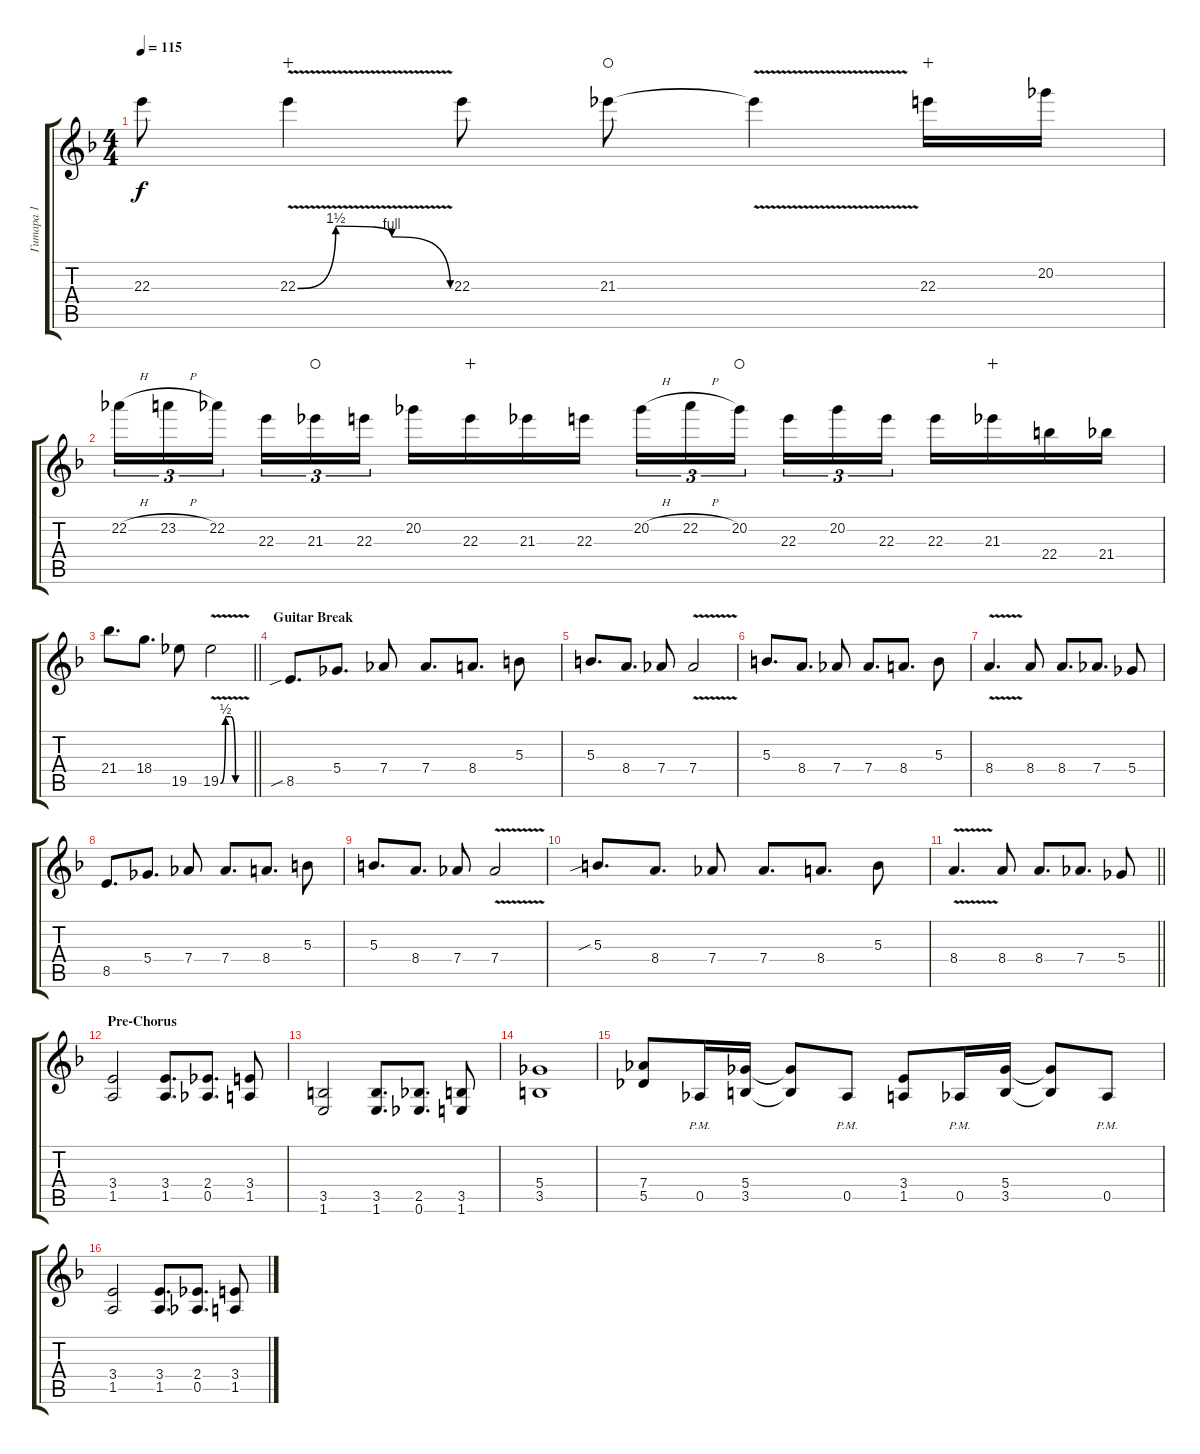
\track ("Гитара 1" "Гитара 1") {instrument distortionguitar}
\staff {score tabs}
\tuning (Eb4 Bb3 Gb3 Db3 Ab2 Eb2) {hide}
\ts (4 4)
\tempo 115
\clef g2
\ks dminor
22.3.8{dy f} 22.3{be (custom 0 0 15 6 37 4 60 0) v}.4{wahc} 22.3.8 21.3.8{waho} 21.3{v t}.4 22.3.16{wahc} 20.2.16 |
22.2{h}.16{tu (3 2)} 23.2{h}.16{tu (3 2)} 22.2.16{tu (3 2) beam splitsecondary} 22.3.16{tu (3 2)} 21.3.16{tu (3 2) waho} 22.3.16{tu (3 2)} 20.2.16 22.3.16{wahc} 21.3.16 22.3.16 20.2{h}.16{tu (3 2)} 22.2{h}.16{tu (3 2)} 20.2.16{tu (3 2) waho beam splitsecondary} 22.3.16{tu (3 2)} 20.2.16{tu (3 2)} 22.3.16{tu (3 2)} 22.3.16 21.3.16{wahc} 22.4.16 21.4.16 |
\barLineRight lightlight
21.4.8{d} 18.4.8{d} 19.5.8 19.5{be (custom 0 0 10 2 20 2 30 0 60 0) v}.2 |
\section ("" "Guitar Break")
8.5{sib}.8{d volume 8} 5.4.8{d} 7.4.8 7.4.8{d} 8.4.8{d} 5.3.8 |
5.3.8{d} 8.4.8{d} 7.4.8 7.4{v}.2 |
5.3.8{d} 8.4.8{d} 7.4.8 7.4.8{d} 8.4.8{d} 5.3.8 |
8.4{v}.4{d} 8.4.8 8.4.8{d} 7.4.8{d} 5.4.8 |
8.5.8{d} 5.4.8{d} 7.4.8 7.4.8{d} 8.4.8{d} 5.3.8 |
5.3.8{d} 8.4.8{d} 7.4.8 7.4{v}.2 |
5.3{sib}.8{d} 8.4.8{d} 7.4.8 7.4.8{d} 8.4.8{d} 5.3.8 |
\barLineRight lightlight
8.4{v}.4{d} 8.4.8 8.4.8{d} 7.4.8{d} 5.4.8 |
\section ("" "Pre-Chorus")
(3.4 1.5).2 (3.4 1.5).8{d} (2.4 0.5).8{d} (3.4 1.5).8 |
(3.5 1.6).2 (3.5 1.6).8{d} (2.5 0.6).8{d} (3.5 1.6).8 |
(5.4 3.5).1 |
(7.4 5.5).8 0.5{pm}.16 (5.4 3.5).16 (5.4{t} 3.5{t}).8 0.5{pm}.8 (3.4 1.5).8 0.5{pm}.16 (5.4 3.5).16 (5.4{t} 3.5{t}).8 0.5{pm}.8 |
(3.4 1.5).2 (3.4 1.5).8{d} (2.4 0.5).8{d} (3.4 1.5).8
